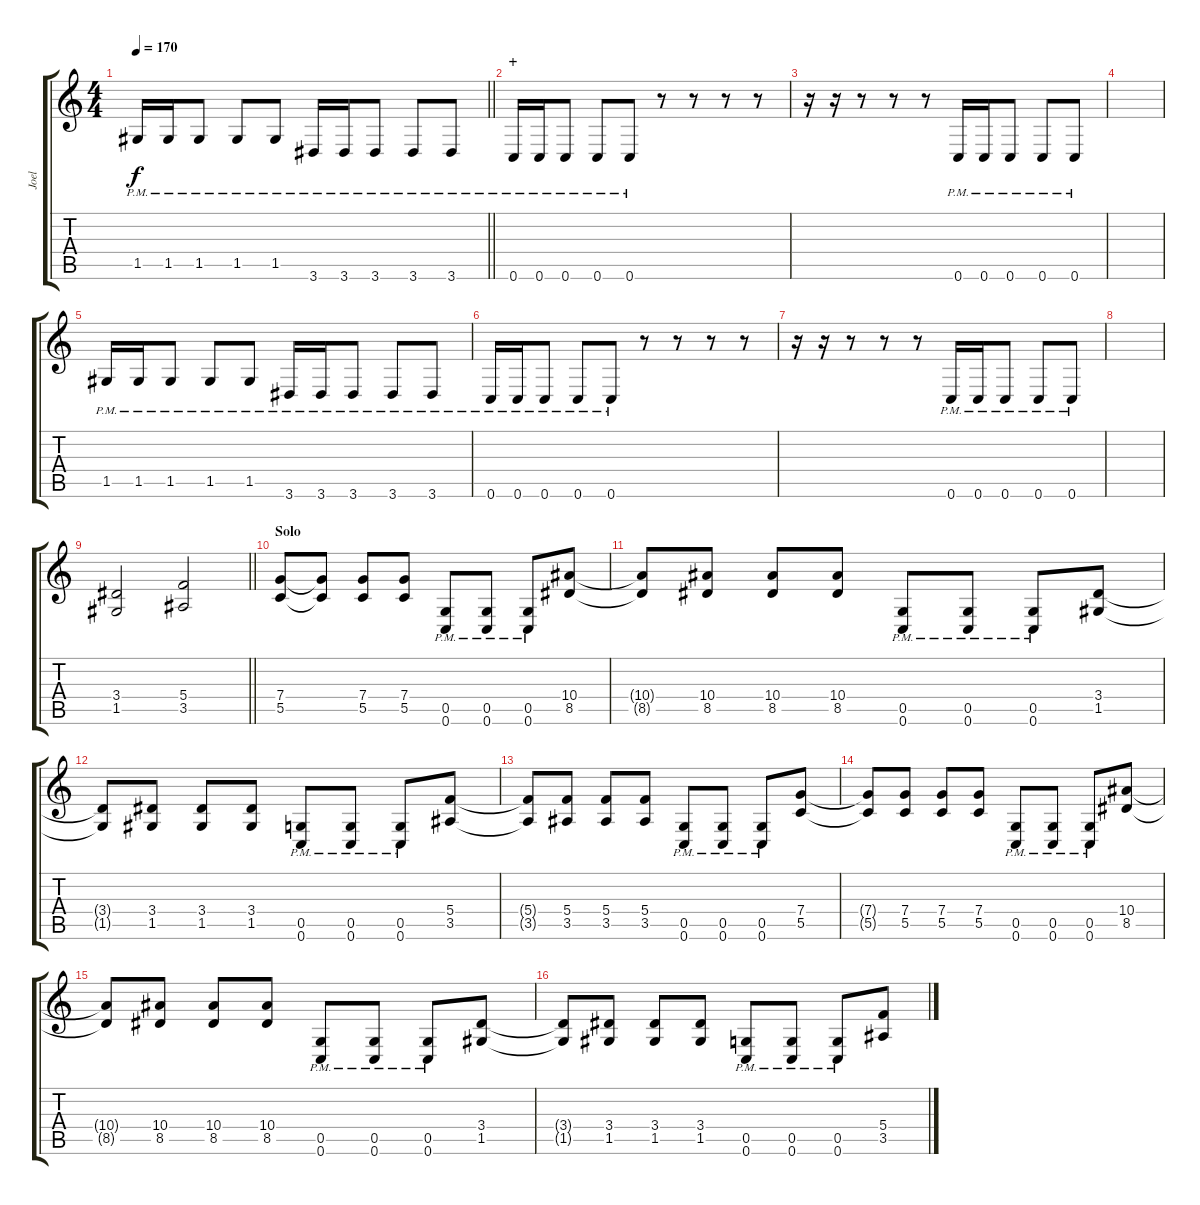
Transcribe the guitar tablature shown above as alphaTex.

\track ("Joel" "Joel") {instrument distortionguitar}
\staff {score tabs}
\tuning (D4 A3 F3 C3 G2 C2) {hide}
\ts (4 4)
\tempo 170
\clef g2
\barLineRight lightlight
\ks c
1.5{pm}.16{dy f} 1.5{pm}.16 1.5{pm}.8 1.5{pm}.8 1.5{pm}.8 3.6{pm}.16 3.6{pm}.16 3.6{pm}.8 3.6{pm}.8 3.6{pm}.8 |
\section ("" "+")
0.6{pm}.16 0.6{pm}.16 0.6{pm}.8 0.6{pm}.8 0.6{pm}.8 r.8 r.8 r.8 r.8 |
r.16 r.16 r.8 r.8 r.8 0.6{pm}.16 0.6{pm}.16 0.6{pm}.8 0.6{pm}.8 0.6{pm}.8 |
|
1.5{pm}.16 1.5{pm}.16 1.5{pm}.8 1.5{pm}.8 1.5{pm}.8 3.6{pm}.16 3.6{pm}.16 3.6{pm}.8 3.6{pm}.8 3.6{pm}.8 |
0.6{pm}.16 0.6{pm}.16 0.6{pm}.8 0.6{pm}.8 0.6{pm}.8 r.8 r.8 r.8 r.8 |
r.16 r.16 r.8 r.8 r.8 0.6{pm}.16 0.6{pm}.16 0.6{pm}.8 0.6{pm}.8 0.6{pm}.8 |
|
\barLineRight lightlight
(3.4 1.5).2 (5.4 3.5).2 |
\section ("" "Solo")
(7.4 5.5).8 (7.4{t} 5.5{t}).8 (7.4 5.5).8 (7.4 5.5).8 (0.5{pm} 0.6{pm}).8 (0.5{pm} 0.6{pm}).8 (0.5{pm} 0.6{pm}).8 (10.4 8.5).8 |
(10.4{t} 8.5{t}).8 (10.4 8.5).8 (10.4 8.5).8 (10.4 8.5).8 (0.5{pm} 0.6{pm}).8 (0.5{pm} 0.6{pm}).8 (0.5{pm} 0.6{pm}).8 (3.4 1.5).8 |
(3.4{t} 1.5{t}).8 (3.4 1.5).8 (3.4 1.5).8 (3.4 1.5).8 (0.5{pm} 0.6{pm}).8 (0.5{pm} 0.6{pm}).8 (0.5{pm} 0.6{pm}).8 (5.4 3.5).8 |
(5.4{t} 3.5{t}).8 (5.4 3.5).8 (5.4 3.5).8 (5.4 3.5).8 (0.5{pm} 0.6{pm}).8 (0.5{pm} 0.6{pm}).8 (0.5{pm} 0.6{pm}).8 (7.4 5.5).8 |
(7.4{t} 5.5{t}).8 (7.4 5.5).8 (7.4 5.5).8 (7.4 5.5).8 (0.5{pm} 0.6{pm}).8 (0.5{pm} 0.6{pm}).8 (0.5{pm} 0.6{pm}).8 (10.4 8.5).8 |
(10.4{t} 8.5{t}).8 (10.4 8.5).8 (10.4 8.5).8 (10.4 8.5).8 (0.5{pm} 0.6{pm}).8 (0.5{pm} 0.6{pm}).8 (0.5{pm} 0.6{pm}).8 (3.4 1.5).8 |
(3.4{t} 1.5{t}).8 (3.4 1.5).8 (3.4 1.5).8 (3.4 1.5).8 (0.5{pm} 0.6{pm}).8 (0.5{pm} 0.6{pm}).8 (0.5{pm} 0.6{pm}).8 (5.4 3.5).8
